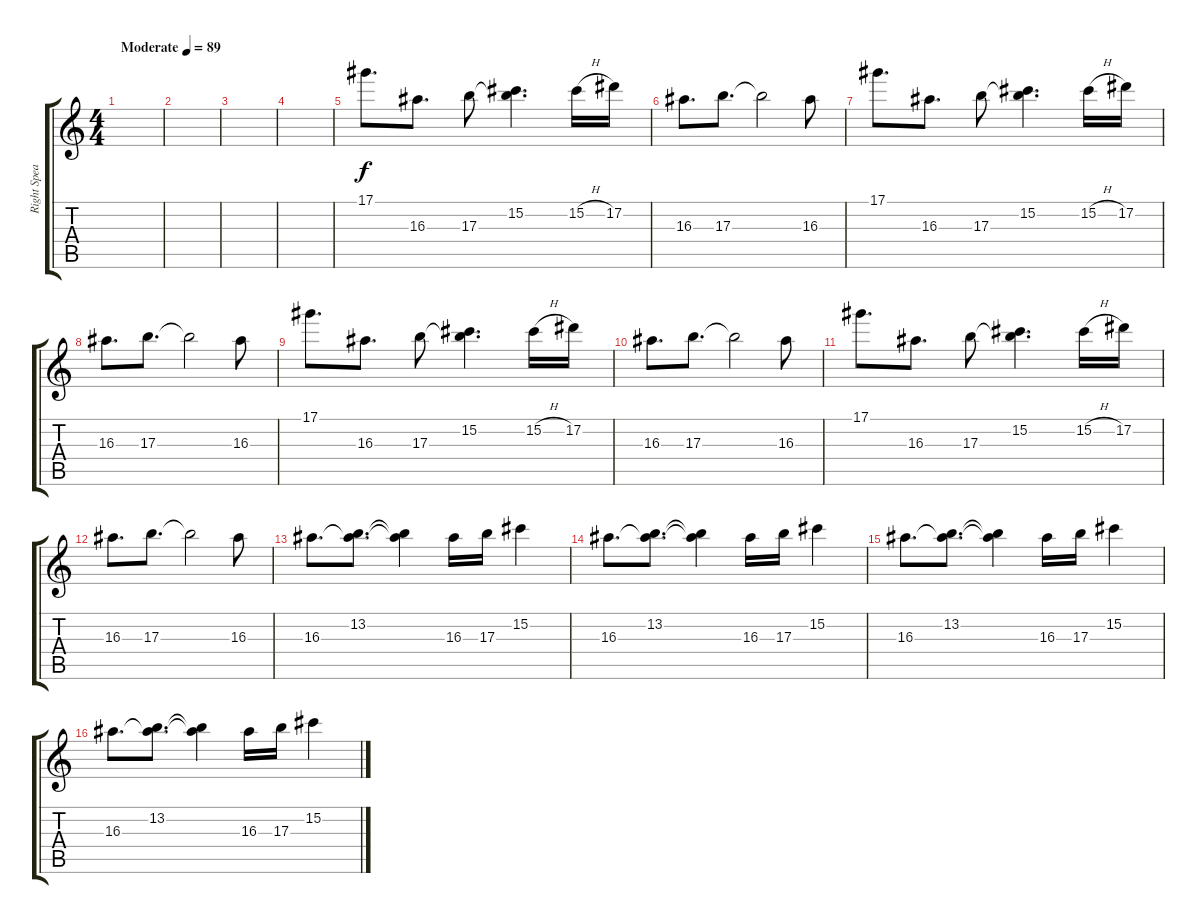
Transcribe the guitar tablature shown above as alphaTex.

\track ("Right Speaker 1" "Right Spea") {instrument distortionguitar}
\staff {score tabs}
\tuning (Eb4 Bb3 Gb3 Db3 Ab2 Eb2) {hide}
\ts (4 4)
\tempo (89 "Moderate")
\clef g2
\ks c
|
|
|
|
17.1.8{d} 16.3.8{d} 17.3.8 (15.2 17.3{t}).4{d} 15.2{h}.16 17.2.16 |
16.3.8{d} 17.3.8{d} 17.3{t}.2 16.3.8 |
17.1.8{d} 16.3.8{d} 17.3.8 (15.2 17.3{t}).4{d} 15.2{h}.16 17.2.16 |
16.3.8{d} 17.3.8{d} 17.3{t}.2 16.3.8 |
17.1.8{d} 16.3.8{d} 17.3.8 (15.2 17.3{t}).4{d} 15.2{h}.16 17.2.16 |
16.3.8{d} 17.3.8{d} 17.3{t}.2 16.3.8 |
17.1.8{d} 16.3.8{d} 17.3.8 (15.2 17.3{t}).4{d} 15.2{h}.16 17.2.16 |
16.3.8{d} 17.3.8{d} 17.3{t}.2 16.3.8 |
16.3.8{d} (13.2 16.3{t}).8{d} (13.2{t} 16.3{t}).4 16.3.16 17.3.16 15.2.4 |
16.3.8{d} (13.2 16.3{t}).8{d} (13.2{t} 16.3{t}).4 16.3.16 17.3.16 15.2.4 |
16.3.8{d} (13.2 16.3{t}).8{d} (13.2{t} 16.3{t}).4 16.3.16 17.3.16 15.2.4 |
16.3.8{d} (13.2 16.3{t}).8{d} (13.2{t} 16.3{t}).4 16.3.16 17.3.16 15.2.4
